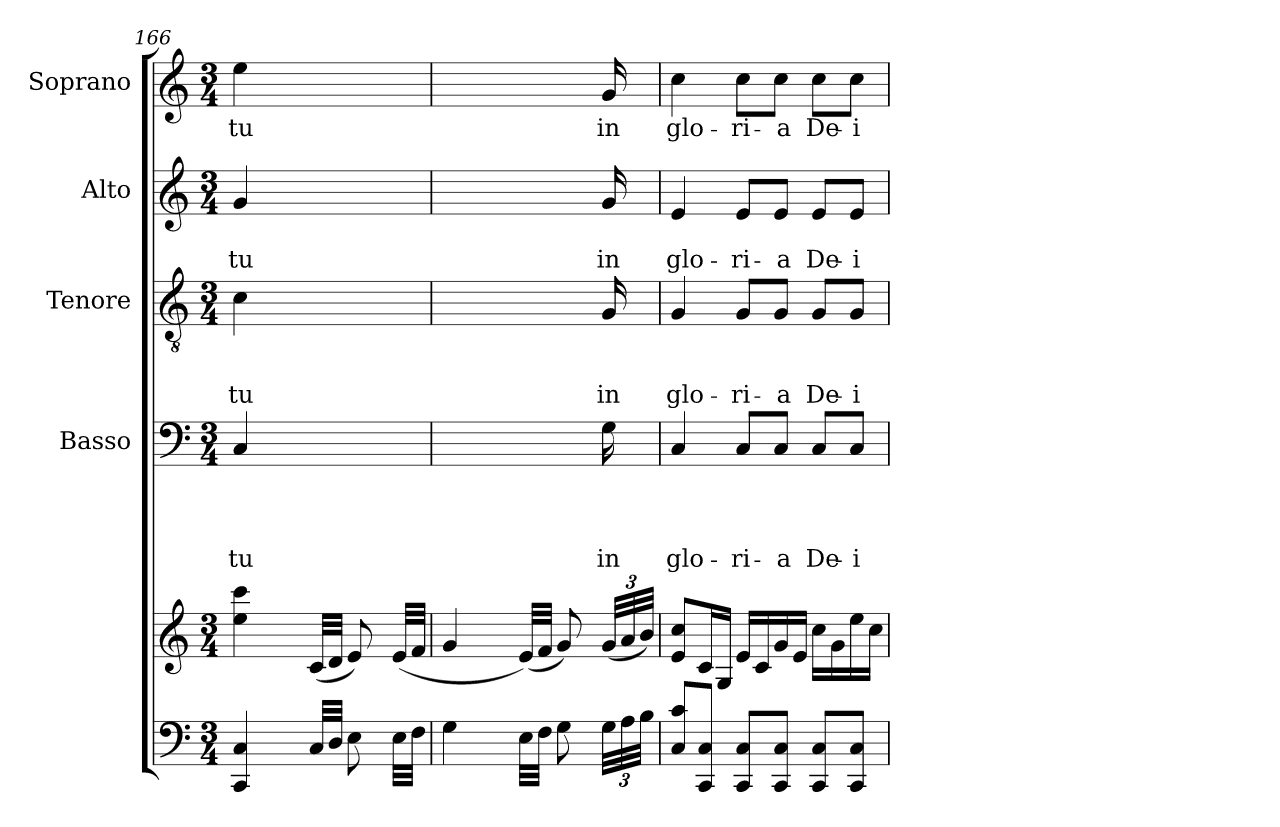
**kern	**kern	**kern	**text	**text	**text	**text	**kern	**text	**text	**text	**kern	**text	**text	**kern	**text
*part6	*part5	*part4	*part4	*part4	*part4	*part4	*part3	*part3	*part3	*part3	*part2	*part2	*part2	*part1	*part1
*staff6	*staff5	*staff4	*staff4	*staff4	*staff4	*staff4	*staff3	*staff3	*staff3	*staff3	*staff2	*staff2	*staff2	*staff1	*staff1
*	*	*I"Basso	*	*	*	*	*I"Tenore	*	*	*	*I"Alto	*	*	*I"Soprano	*
*clefF4	*clefG2	*clefF4	*	*	*	*	*clefGv2	*	*	*	*clefG2	*	*	*clefG2	*
*k[]	*k[]	*k[]	*	*	*	*	*k[]	*	*	*	*k[]	*	*	*k[]	*
*C:	*C:	*C:	*	*	*	*	*C:	*	*	*	*C:	*	*	*C:	*
*M3/4	*M3/4	*M3/4	*	*	*	*	*M3/4	*	*	*	*M3/4	*	*	*M3/4	*
=166	=166	=166	=166	=166	=166	=166	=166	=166	=166	=166	=166	=166	=166	=166	=166
!	!	!	!	!	!	!LO:LY:b	!	!	!	!LO:LY:b	!	!	!LO:LY:b	!	!LO:LY:b
4CC/ 4C/	4ee\ 4ccc\	4C/	.	.	.	-tu	4c\	.	.	-tu	4g/	.	-tu	4ee\	-tu
8.ryy	8.ryy	2ryy	.	.	.	.	2ryy	.	.	.	2ryy	.	.	2ryy	.
32C/LLL	(<32c/LLL	.	.	.	.	.	.	.	.	.	.	.	.	.	.
32D/JJJ	32d/JJJ	.	.	.	.	.	.	.	.	.	.	.	.	.	.
8E\	8e/)	.	.	.	.	.	.	.	.	.	.	.	.	.	.
16ryy	16ryy	.	.	.	.	.	.	.	.	.	.	.	.	.	.
32E\LLL	(<32e/LLL	.	.	.	.	.	.	.	.	.	.	.	.	.	.
32F\JJJ	32f/JJJ	.	.	.	.	.	.	.	.	.	.	.	.	.	.
!!LO:LB:g=z
=167	=167	=167	=167	=167	=167	=167	=167	=167	=167	=167	=167	=167	=167	=167	=167
4G\	4g/	2ryy	.	.	.	.	2ryy	.	.	.	2ryy	.	.	2ryy	.
8.ryy	8.ryy	.	.	.	.	.	.	.	.	.	.	.	.	.	.
32E\LLL	(<32e/LLL)	.	.	.	.	.	.	.	.	.	.	.	.	.	.
32F\JJJ	32f/JJJ	.	.	.	.	.	.	.	.	.	.	.	.	.	.
8G\	8g/)	8.ryy	.	.	.	.	8.ryy	.	.	.	8.ryy	.	.	8.ryy	.
16ryy	16ryy	.	.	.	.	.	.	.	.	.	.	.	.	.	.
!	!	!	!	!	!	!LO:LY:b	!	!	!	!LO:LY:b	!	!	!LO:LY:b	!	!LO:LY:b
48G\LLL	(<48g/LLL	16G\	.	.	.	in	16G/	.	.	in	16g/	.	in	16g/	in
48A\	48a/	.	.	.	.	.	.	.	.	.	.	.	.	.	.
48B\JJJ	48b/JJJ)	.	.	.	.	.	.	.	.	.	.	.	.	.	.
=168	=168	=168	=168	=168	=168	=168	=168	=168	=168	=168	=168	=168	=168	=168	=168
!	!	!	!	!	!	!LO:LY:b	!	!	!	!LO:LY:b	!	!	!LO:LY:b	!	!LO:LY:b
8C/ 8c/L	8e/ 8cc/L	4C/	.	.	.	glo-	4G/	.	.	glo-	4e/	.	glo-	4cc\	glo-
8CC/ 8C/J	16c/L	.	.	.	.	.	.	.	.	.	.	.	.	.	.
.	16G/JJ	.	.	.	.	.	.	.	.	.	.	.	.	.	.
!	!	!	!	!	!	!LO:LY:b	!	!	!	!LO:LY:b	!	!	!LO:LY:b	!	!LO:LY:b
8CC/ 8C/L	16e/LL	8C/L	.	.	.	-ri-	8G/L	.	.	-ri-	8e/L	.	-ri-	8cc\L	-ri-
.	16c/	.	.	.	.	.	.	.	.	.	.	.	.	.	.
!	!	!	!	!	!	!LO:LY:b	!	!	!	!LO:LY:b	!	!	!LO:LY:b	!	!LO:LY:b
8CC/ 8C/J	16g/	8C/J	.	.	.	-a	8G/J	.	.	-a	8e/J	.	-a	8cc\J	-a
.	16e/JJ	.	.	.	.	.	.	.	.	.	.	.	.	.	.
!	!	!	!	!	!	!LO:LY:b	!	!	!	!LO:LY:b	!	!	!LO:LY:b	!	!LO:LY:b
8CC/ 8C/L	16cc\LL	8C/L	.	.	.	De-	8G/L	.	.	De-	8e/L	.	De-	8cc\L	De-
.	16g\	.	.	.	.	.	.	.	.	.	.	.	.	.	.
!	!	!	!	!	!	!LO:LY:b	!	!	!	!LO:LY:b	!	!	!LO:LY:b	!	!LO:LY:b
8CC/ 8C/J	16ee\	8C/J	.	.	.	-i	8G/J	.	.	-i	8e/J	.	-i	8cc\J	-i
.	16cc\JJ	.	.	.	.	.	.	.	.	.	.	.	.	.	.
=	=	=	=	=	=	=	=	=	=	=	=	=	=	=	=
*-	*-	*-	*-	*-	*-	*-	*-	*-	*-	*-	*-	*-	*-	*-	*-
